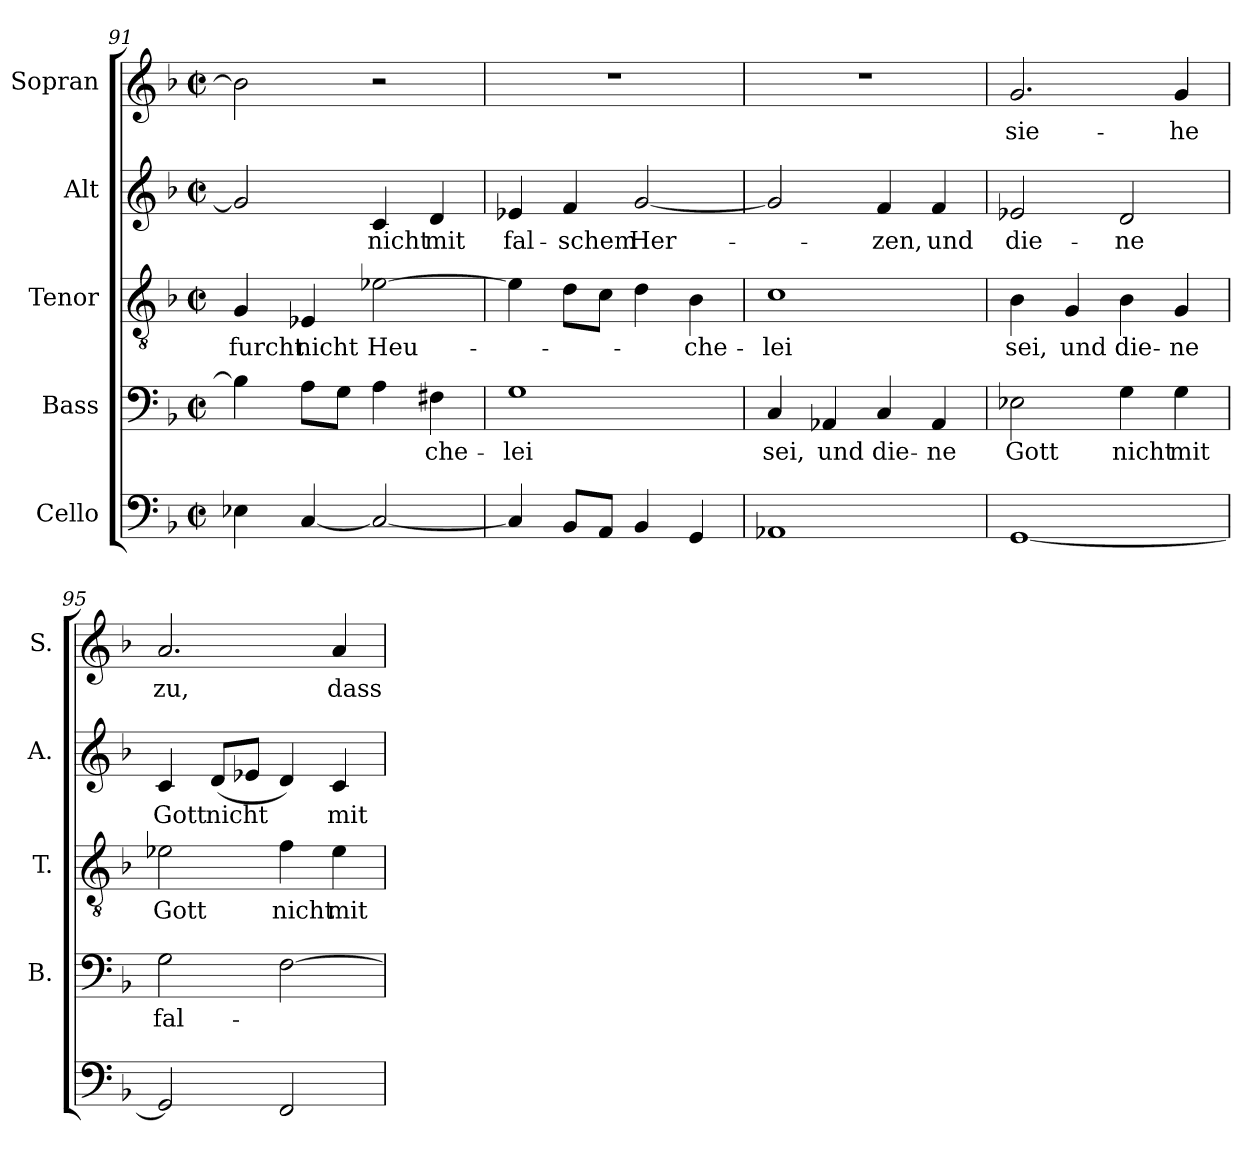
**kern	**kern	**text	**kern	**text	**kern	**text	**kern	**text
*part5	*part4	*part4	*part3	*part3	*part2	*part2	*part1	*part1
*staff5	*staff4	*staff4	*staff3	*staff3	*staff2	*staff2	*staff1	*staff1
*I"Cello	*I"Bass	*	*I"Tenor	*	*I"Alt	*	*I"Sopran	*
*	*I'B.	*	*I'T.	*	*I'A.	*	*I'S.	*
*clefF4	*clefF4	*	*clefGv2	*	*clefG2	*	*clefG2	*
*	*	*	*ITrd7c12	*	*	*	*	*
*k[b-]	*k[b-]	*	*k[b-]	*	*k[b-]	*	*k[b-]	*
*F:	*F:	*	*F:	*	*F:	*	*F:	*
*M2/2	*M2/2	*	*M2/2	*	*M2/2	*	*M2/2	*
*met(c|)	*met(c|)	*	*met(c|)	*	*met(c|)	*	*met(c|)	*
=91	=91	=91	=91	=91	=91	=91	=91	=91
!	!	!	!	!LO:LY:b:color=#000000	!	!	!	!
4E-Xi\	4B-i\]	.	4GGi/	-furcht	2gi/]	.	2b-i\]	.
!	!	!	!	!LO:LY:b:color=#000000	!	!	!	!
[<4Ci/	8Ai\L	.	4EE-Xi/	nicht	.	.	.	.
.	8Gi\J	.	.	.	.	.	.	.
!	!	!	!	!LO:LY:b:color=#000000	!	!	!	!
!	!	!	!	!	!	!LO:LY:b:color=#000000	!	!
2Ci/_<	4Ai\	.	[>2E-Xi\	Heu-	4ci/	nicht	2r	.
!	!	!LO:LY:b:color=#000000	!	!	!	!	!	!
!	!	!	!	!	!	!LO:LY:b:color=#000000	!	!
.	4F#Xi\	-che-	.	.	4di/	mit	.	.
=92	=92	=92	=92	=92	=92	=92	=92	=92
!	!	!LO:LY:b:color=#000000	!	!	!	!	!	!
!	!	!	!	!	!	!LO:LY:b:color=#000000	!	!
4Ci/]	1Gi	-lei	4E-i\]	.	4e-Xi/	fal-	1r	.
!	!	!	!	!	!	!LO:LY:b:color=#000000	!	!
8BB-i/L	.	.	8Di\L	.	4fi/	-schem	.	.
8AAi/J	.	.	8Ci\J	.	.	.	.	.
!	!	!	!	!	!	!LO:LY:b:color=#000000	!	!
4BB-i/	.	.	4Di\	.	[<2gi/	Her-	.	.
!	!	!	!	!LO:LY:b:color=#000000	!	!	!	!
4GGi/	.	.	4BB-i\	-che-	.	.	.	.
!!LO:LB:g=z
=93	=93	=93	=93	=93	=93	=93	=93	=93
!	!	!LO:LY:b:color=#000000	!	!	!	!	!	!
!	!	!	!	!LO:LY:b:color=#000000	!	!	!	!
1AA-Xi	4Ci/	sei,	1Ci	-lei	2gi/]	.	1r	.
!	!	!LO:LY:b:color=#000000	!	!	!	!	!	!
.	4AA-Xi/	und	.	.	.	.	.	.
!	!	!LO:LY:b:color=#000000	!	!	!	!	!	!
!	!	!	!	!	!	!LO:LY:b:color=#000000	!	!
.	4Ci/	die-	.	.	4fi/	-zen,	.	.
!	!	!LO:LY:b:color=#000000	!	!	!	!	!	!
!	!	!	!	!	!	!LO:LY:b:color=#000000	!	!
.	4AA-i/	-ne	.	.	4fi/	und	.	.
=94	=94	=94	=94	=94	=94	=94	=94	=94
!	!	!LO:LY:b:color=#000000	!	!	!	!	!	!
!	!	!	!	!LO:LY:b:color=#000000	!	!	!	!
!	!	!	!	!	!	!LO:LY:b:color=#000000	!	!
!	!	!	!	!	!	!	!	!LO:LY:b:color=#000000
[<1GGi	2E-Xi\	Gott	4BB-i\	sei,	2e-Xi/	die-	2.gi/	sie-
!	!	!	!	!LO:LY:b:color=#000000	!	!	!	!
.	.	.	4GGi/	und	.	.	.	.
!	!	!LO:LY:b:color=#000000	!	!	!	!	!	!
!	!	!	!	!LO:LY:b:color=#000000	!	!	!	!
!	!	!	!	!	!	!LO:LY:b:color=#000000	!	!
.	4Gi\	nicht	4BB-i\	die-	2di/	-ne	.	.
!	!	!LO:LY:b:color=#000000	!	!	!	!	!	!
!	!	!	!	!LO:LY:b:color=#000000	!	!	!	!
!	!	!	!	!	!	!	!	!LO:LY:b:color=#000000
.	4Gi\	mit	4GGi/	-ne	.	.	4gi/	-he
=95	=95	=95	=95	=95	=95	=95	=95	=95
!	!	!LO:LY:b:color=#000000	!	!	!	!	!	!
!	!	!	!	!LO:LY:b:color=#000000	!	!	!	!
!	!	!	!	!	!	!LO:LY:b:color=#000000	!	!
!	!	!	!	!	!	!	!	!LO:LY:b:color=#000000
2GGi/]	2Gi\	fal-	2E-Xi\	Gott	4ci/	Gott	2.ai/	zu,
!	!	!	!	!	!	!LO:LY:b:color=#000000	!	!
.	.	.	.	.	(8di/L	nicht	.	.
.	.	.	.	.	8e-Xi/J	.	.	.
!	!	!	!	!LO:LY:b:color=#000000	!	!	!	!
2FFi/	[>2Fi\	.	4Fi\	nicht	4di/)	.	.	.
!	!	!	!	!LO:LY:b:color=#000000	!	!	!	!
!	!	!	!	!	!	!LO:LY:b:color=#000000	!	!
!	!	!	!	!	!	!	!	!LO:LY:b:color=#000000
.	.	.	4E-i\	mit	4ci/	mit	4ai/	dass
=	=	=	=	=	=	=	=	=
*-	*-	*-	*-	*-	*-	*-	*-	*-
